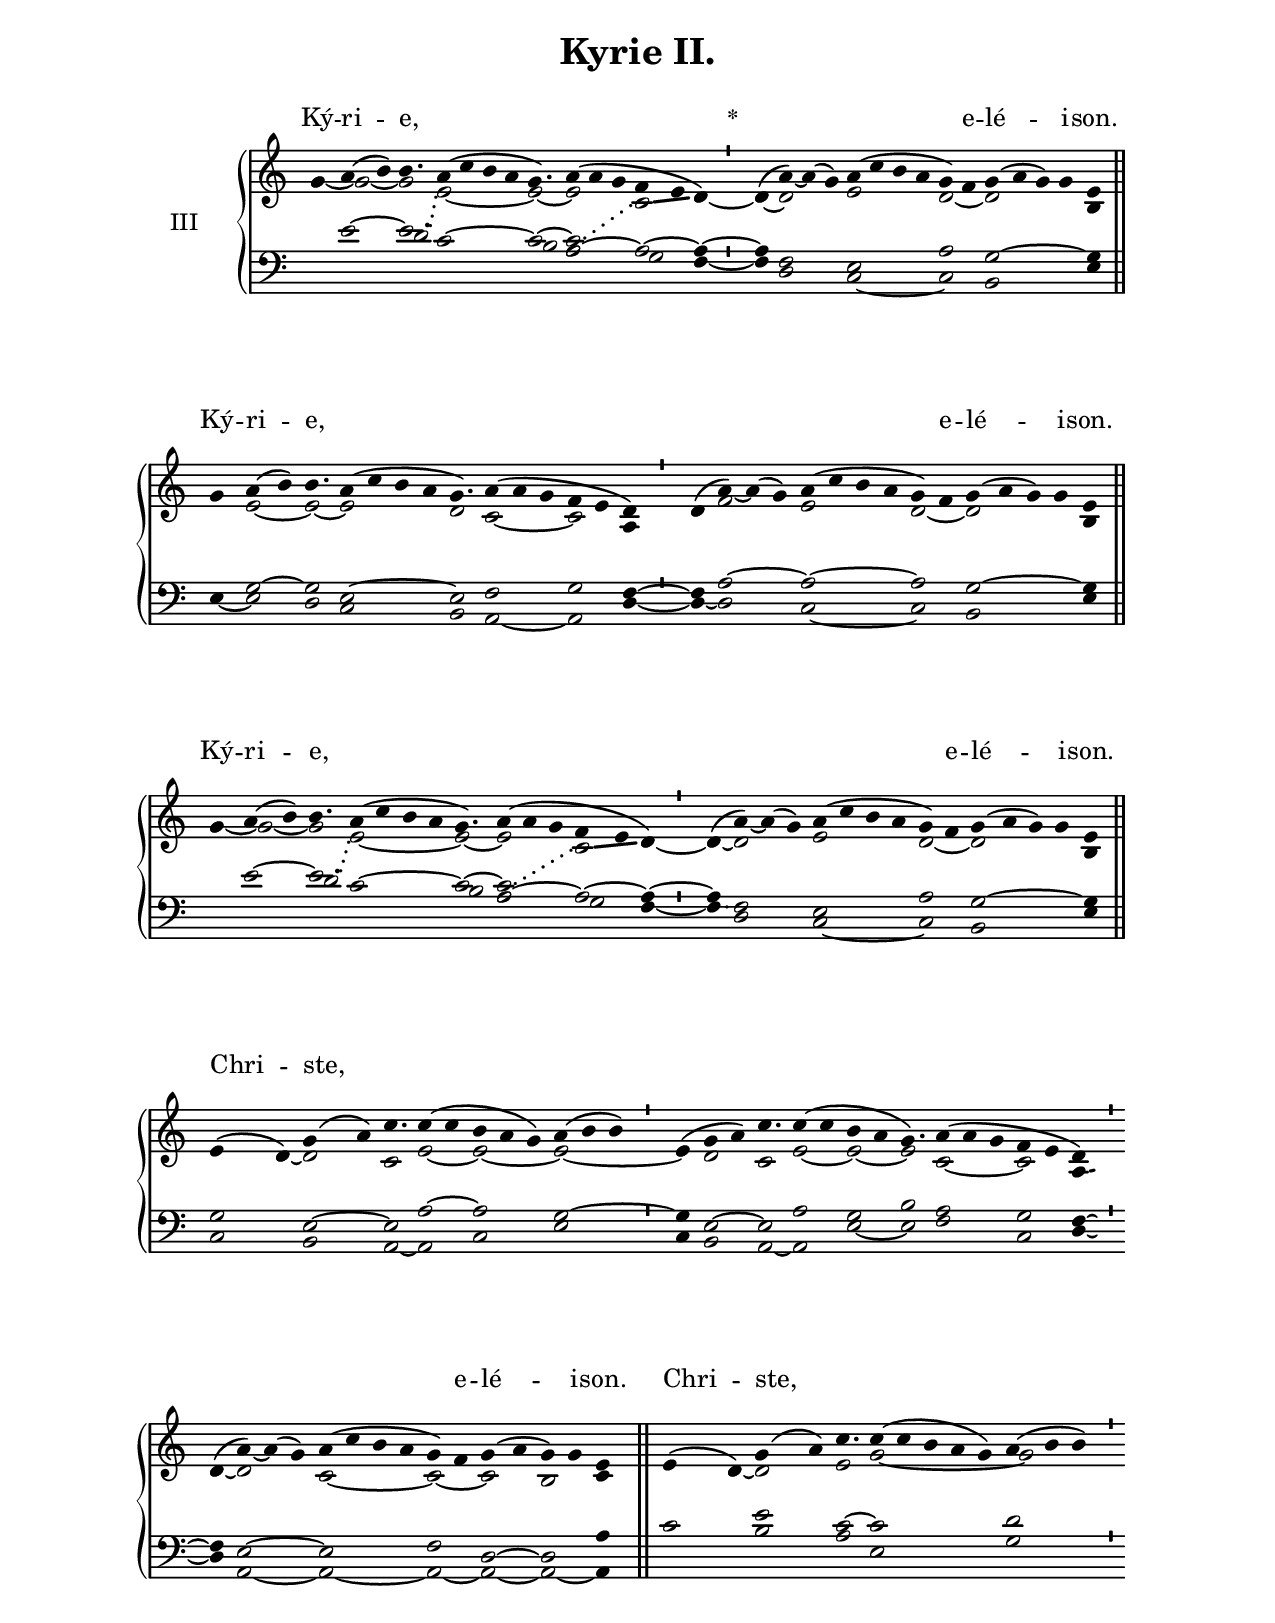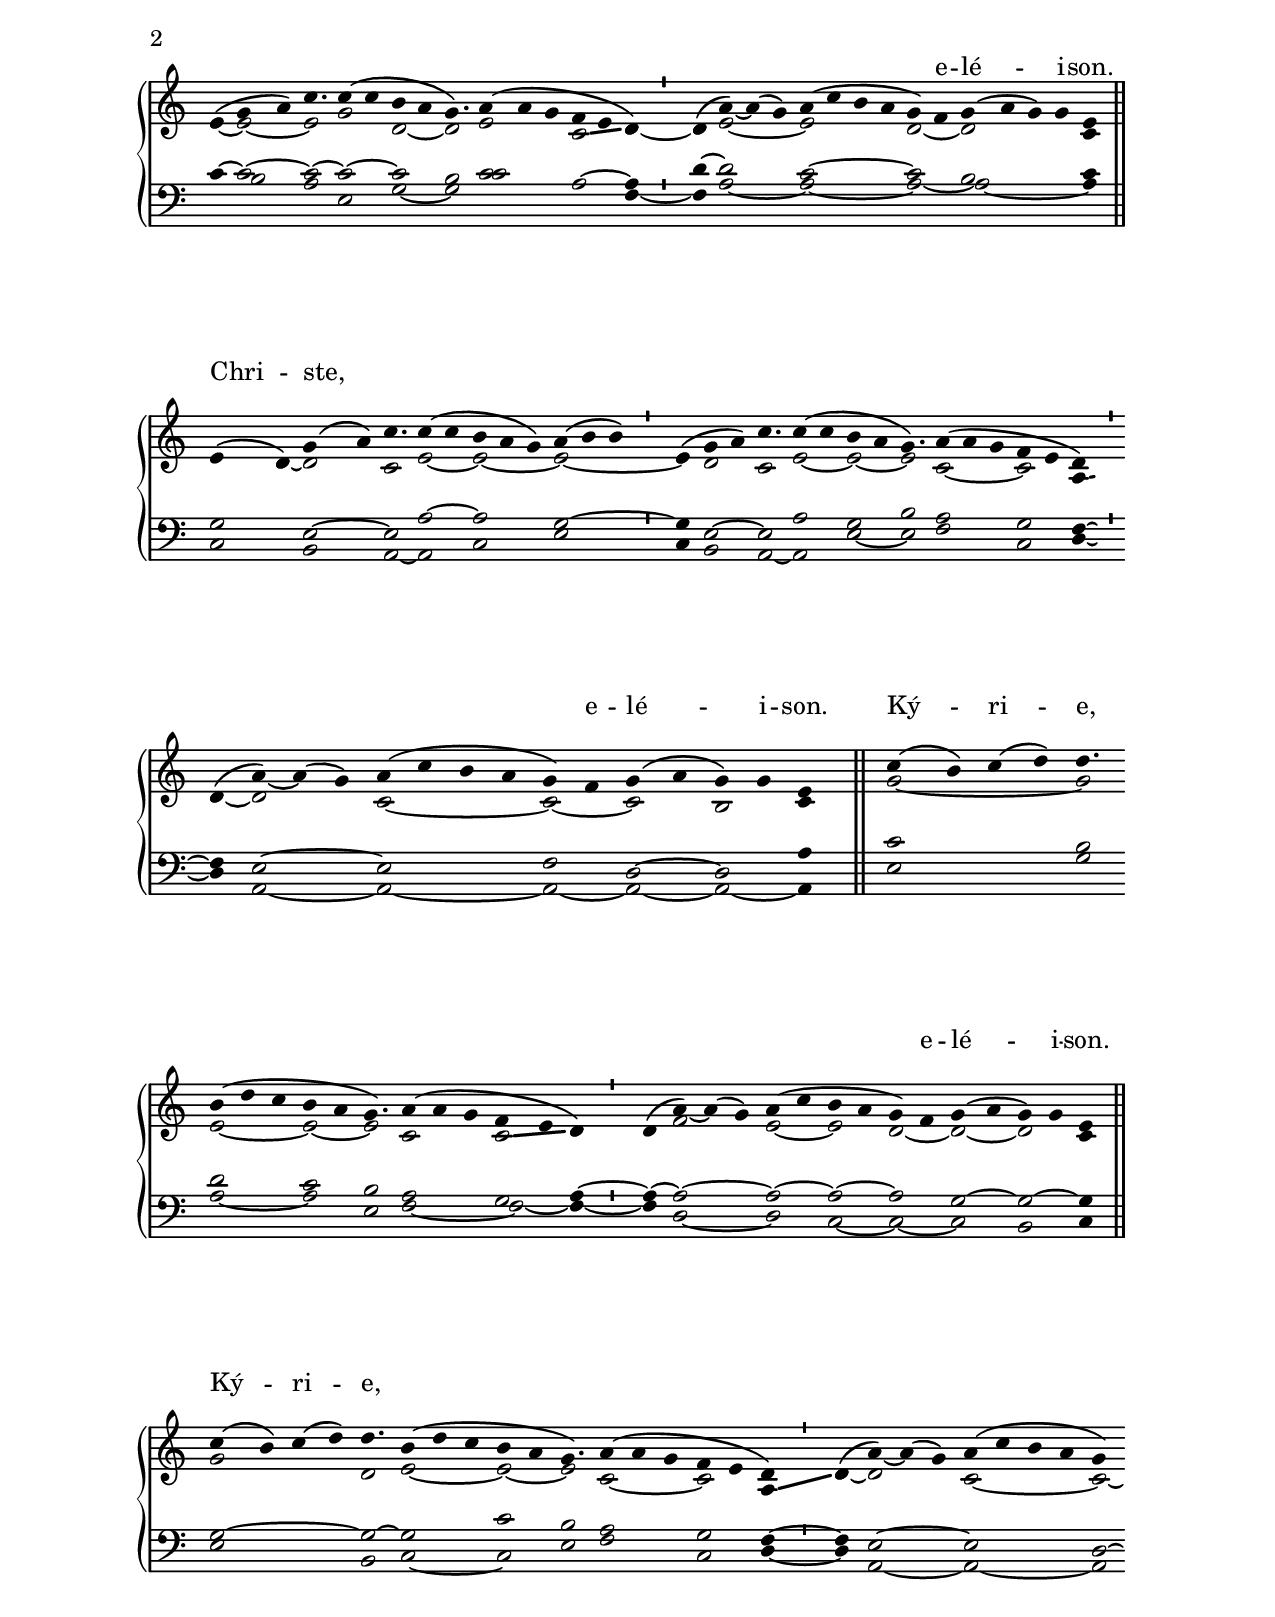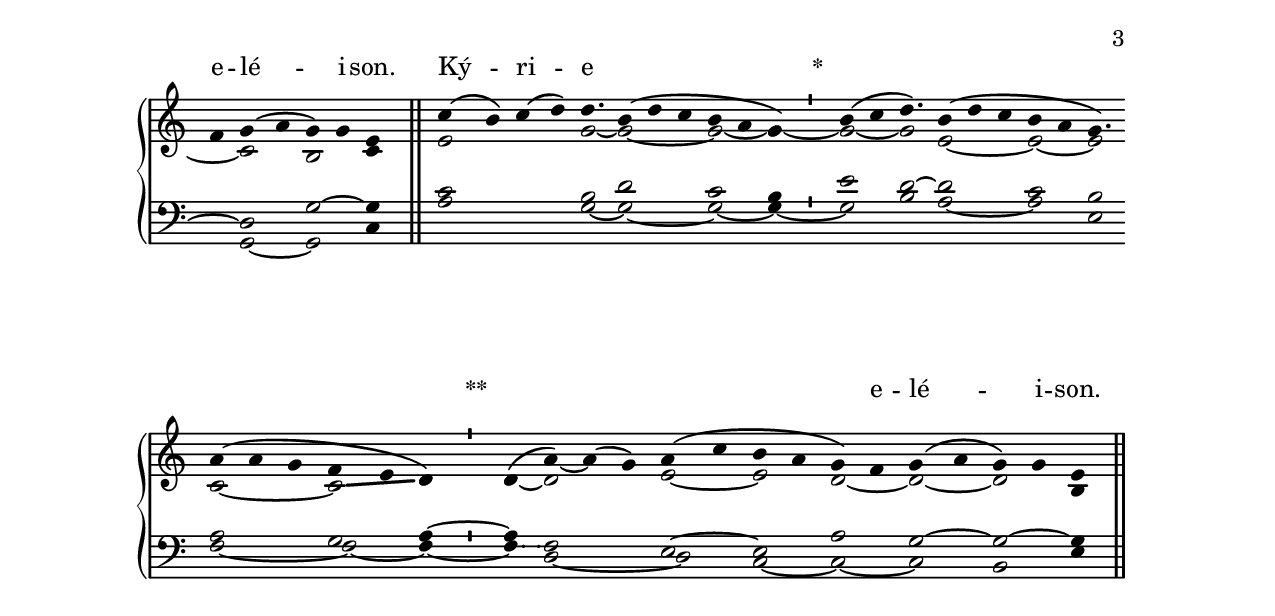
\version "2.18"
\include "gregorian.ly"
\include "noh2.ily"

%Page reference: page v.11
%(volume.page)

global = {
 \key e \phrygian
 \cadenzaOn 
 \override Glissando #'thickness = #2.0
}

\header {
  title = \markup \center-column {"Kyrie II." \vspace #1 }
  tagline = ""
  composer = ""
}

\paper {
 #(include-special-characters)
  oddHeaderMarkup = \markup \fill-line {
    \line {}
    \center-column {
      \on-the-fly #first-page     " "
      \on-the-fly #not-first-page ""
    }
    \line { \on-the-fly #print-page-number-check-first \fromproperty #'page:page-number-string }
  }
  evenHeaderMarkup = \markup \fill-line {
    \line { \on-the-fly #print-page-number-check-first \fromproperty #'page:page-number-string }
    \center-column { "" }
    \line {}
  }
}

chantText = \lyricmode {
Ký -- ri -- e, _ _ 
\set stanza = " * " _ _ e -- lé -- i -- son. 
Ký -- ri -- e, _ _ _ _ e -- lé -- i -- son. 
Ký -- ri -- e, _ _ _ _ e -- lé -- i -- son. 
Chri -- ste, _ _ _ _ _ _ _ _ _ e -- lé -- i -- son. 
Chri -- ste, _ _ _ _ _ _ _ _ _ e -- lé -- i -- son. 
Chri -- ste, _ _ _ _ _ _ _ _ _ e -- lé -- i -- son. 
Ký -- ri -- e, _ _ _ _ e -- lé -- i -- son. 
Ký -- ri -- e, _ _ _ _ e -- lé -- i -- son. 
Ký -- ri -- e _ 
\set stanza = " * " _ _ _ 
\set stanza = " ** "  _ _ e -- lé -- i -- son. }

chantMusic = {
\tieDown   g'4 a'4 ( b'4) b'4. a'4 ( c''4 b'4 a'4 g'4.) a'4 ( a'4 g'4 f'4 e'4 d'4) \divisioMinima
 d'4 ( a'4) ~ a'4 ( g'4) a'4 ( c''4 b'4 a'4 g'4) f'4 g'4 ( a'4 g'4) g'4 e'4 \finalis
 \forceBreak
 g'4 a'4 ( b'4) b'4. a'4 ( c''4 b'4 a'4 g'4.) a'4 ( a'4 g'4 f'4 e'4 d'4) \divisioMinima
 d'4 ( a'4) ~ a'4 ( g'4) a'4 ( c''4 b'4 a'4 g'4) f'4 g'4 ( a'4 g'4) g'4 e'4 \finalis
 \forceBreak
 g'4 a'4 ( b'4) b'4. a'4 ( c''4 b'4 a'4 g'4.) a'4 ( a'4 g'4 f'4 e'4 d'4) \divisioMinima
 d'4 ( a'4) ~ a'4 ( g'4) a'4 ( c''4 b'4 a'4 g'4) f'4 g'4 ( a'4 g'4) g'4 e'4 \finalis
 \forceBreak
 e'4 ( d'4) g'4 ( a'4) c''4. c''4 ( c''4 b'4 a'4 g'4) a'4 ( b'4 b'4) \divisioMinima
 e'4 ( g'4 a'4) c''4. c''4 ( c''4 b'4 a'4 g'4.) a'4 ( a'4 g'4 f'4 e'4 d'4) \divisioMinima
 \forceBreak
 d'4 ( a'4) ~ a'4 ( g'4) a'4 ( c''4 b'4 a'4 g'4) f'4 g'4 ( a'4 g'4) g'4 e'4 \finalis
 e'4 ( d'4) g'4 ( a'4) c''4. c''4 ( c''4 b'4 a'4 g'4) a'4 ( b'4 b'4) \divisioMinima
 \forceBreak
 e'4 ( g'4 a'4) c''4. c''4 ( c''4 b'4 a'4 g'4.) a'4 ( a'4 g'4 f'4 e'4 d'4) \divisioMinima
 d'4 ( a'4) ~ a'4 ( g'4) a'4 ( c''4 b'4 a'4 g'4) f'4 g'4 ( a'4 g'4) g'4 e'4 \finalis
 \forceBreak
 e'4 ( d'4) g'4 ( a'4) c''4. c''4 ( c''4 b'4 a'4 g'4) a'4 ( b'4 b'4) \divisioMinima
 e'4 ( g'4 a'4) c''4. c''4 ( c''4 b'4 a'4 g'4.) a'4 ( a'4 g'4 f'4 e'4 d'4) \divisioMinima
 \forceBreak
 d'4 ( a'4) ~ a'4 ( g'4) a'4 ( c''4 b'4 a'4 g'4) f'4 g'4 ( a'4 g'4) g'4 e'4 \finalis
 c''4 ( b'4) c''4 ( d''4) d''4. \forceBreak
 b'4 ( d''4 c''4 b'4 a'4 g'4.) a'4 ( a'4 g'4 f'4 e'4 d'4) \divisioMinima
 d'4 ( a'4) ~ a'4 ( g'4) a'4 ( c''4 b'4 a'4 g'4) f'4 g'4 ( a'4 g'4) g'4 e'4 \finalis
 \forceBreak
 c''4 ( b'4) c''4 ( d''4) d''4. b'4 ( d''4 c''4 b'4 a'4 g'4.) a'4 ( a'4 g'4 f'4 e'4 d'4) \divisioMinima
 d'4 ( a'4) ~ a'4 ( g'4) a'4 ( c''4 b'4 a'4 g'4) \forceBreak
 f'4 g'4 ( a'4 g'4) g'4 e'4 \finalis
 c''4 ( b'4) c''4 ( d''4) d''4. b'4 ( d''4 c''4 b'4 a'4 g'4) \divisioMinima
 b'4 ( c''4 d''4.) b'4 ( d''4 c''4 b'4 a'4 g'4.) \forceBreak
 a'4 ( a'4 g'4 f'4 e'4 d'4) \divisioMinima
 d'4 ( a'4) ~ a'4 ( g'4) a'4 ( c''4 b'4 a'4 g'4) f'4 g'4 ( a'4 g'4) g'4 e'4 \finalis

}

altoMusic = {
g'4 ~ g'2 ~ g'2*3/4 e'2*4/2 ~ e'2*3/4 ~ e'2*3/2 c'2 -\tweak Glissando.Y-offset #-0.8 \glissando d'4 ~ \divisioMinima
d'4 ~ d'2*3/2 e'2*4/2 d'2 ~ d'2*4/2 b4 \finalis
r4 e'2 ~ e'2*3/4 ~ e'2*4/2 d'2*3/4 c'2*3/2 ~ c'2 a4 \divisioMinima
d'4 f'2*3/2 e'2*4/2 d'2 ~ d'2*4/2 b4 \finalis
g'4 ~ g'2 ~ g'2*3/4 e'2*4/2 ~ e'2*3/4 ~ e'2*3/2 c'2 -\tweak Glissando.Y-offset #-0.8 \glissando d'4 ~ \divisioMinima
d'4 ~ d'2*3/2 e'2*4/2 d'2 ~ d'2*4/2 b4 \finalis
r4 d'4 ~ d'2 c'2*3/4 e'2 ~ e'2*3/2 ~ e'2*3/2 ~ \divisioMinima
e'4 d'2 c'2*3/4 e'2 ~ e'2 ~ e'2*3/4 c'2*3/2 ~ c'2 a4 -\tweak Glissando.Y-offset #-0.8 \glissando \divisioMinima
d'4 ~ d'2*3/2 c'2*4/2 ~ c'2 ~ c'2 b2 c'4 \finalis
r4 d'4 ~ d'2 e'2*3/4 g'2*5/2 ~ g'2*3/2 \divisioMinima
e'4 ~ e'2 ~ e'2*3/4 g'2 d'2 ~ d'2*3/4 e'2*3/2 c'2 -\tweak Glissando.Y-offset #-0.8 \glissando d'4 ~ \divisioMinima
d'4 e'2*3/2 ~ e'2*4/2 d'2 ~ d'2*4/2 c'4 \finalis
r4 d'4 ~ d'2 c'2*3/4 e'2 ~ e'2*3/2 ~ e'2*3/2 ~ \divisioMinima
e'4 d'2 c'2*3/4 e'2 ~ e'2 ~ e'2*3/4 c'2*3/2 ~ c'2 a4 -\tweak Glissando.Y-offset #-0.8 \glissando \divisioMinima
d'4 ~ d'2*3/2 c'2*4/2 ~ c'2 ~ c'2 b2 c'4 \finalis
g'2*4/2 ~ g'2*3/4 e'2*3/2 ~ e'2 ~ e'2*3/4 c'2*3/2 c'2 -\tweak Glissando.Y-offset #-0.8 \glissando d'4 \divisioMinima
r4 f'2*3/2 e'2 ~ e'2 d'2 ~ d'2 ~ d'2 c'4 \finalis
g'2*4/2 d'2*3/4 e'2*3/2 ~ e'2 ~ e'2*3/4 c'2*3/2 ~ c'2 a4 -\tweak Glissando.Y-offset #-0.8 \glissando \divisioMinima
d'4 ~ d'2*3/2 c'2*4/2 ~ c'2 ~ c'2 b2 c'4 \finalis
e'2*4/2 g'2*3/4 ~ g'2*3/2 ~ g'2 ~ g'4 ~ \divisioMinima
g'2 ~ g'2*3/4 e'2*3/2 ~ e'2 ~ e'2*3/4 c'2*3/2 ~ c'2 -\tweak Glissando.Y-offset #-0.8 \glissando d'4 \divisioMinima
d'4 ~ d'2*3/2 e'2 ~ e'2 d'2 ~ d'2 ~ d'2 b4 \finalis
}

tenorMusic = {
r4 e'2 ~ e'2*3/4 c'2*4/2 ~ c'2*3/4 ~ <c' a>2*3/2 ~ a2 ~ a4 ~ \divisioMinima
a4 f2*3/2 e2*4/2 a2 g2*4/2 ~ g4 \finalis
r4 g2 ~ g2*3/4 e2*4/2 ~ e2*3/4 f2*3/2 g2 f4 ~ \divisioMinima
f4 a2*3/2 ~ a2*4/2 ~ a2 g2*4/2 ~ g4 \finalis
r4 e'2 ~ e'2*3/4 c'2*4/2 ~ c'2*3/4 ~ <c' a>2*3/2 ~ a2 ~ a4 ~ \divisioMinima
a4 f2*3/2 e2*4/2 a2 g2*4/2 ~ g4 \finalis
g2 e2 ~ e2*3/4 a2 ~ a2*3/2 g2*3/2 ~ \divisioMinima
g4 e2 ~ e2*3/4 a2 g2 b2*3/4 a2*3/2 g2 f4 ~ \divisioMinima
f4 e2*3/2 ~ e2*4/2 f2 d2 ~ d2 a4 \finalis
c'2 e'2 c'2*3/4 ~ c'2*5/2 d'2*3/2 \divisioMinima
c'4 ~ c'2 ~ c'2*3/4 ~ c'2 ~ c'2 b2*3/4 \shiftRight c'2*3/2 a2 ~ a4 \divisioMinima
d'4 ~ d'2*3/2 c'2*4/2 ~ c'2 b2*4/2 c'4 \finalis
g2 e2 ~ e2*3/4 a2 ~ a2*3/2 g2*3/2 ~ \divisioMinima
g4 e2 ~ e2*3/4 a2 g2 b2*3/4 a2*3/2 g2 f4 ~ \divisioMinima
f4 e2*3/2 ~ e2*4/2 f2 d2 ~ d2 a4 \finalis
c'2*4/2 b2*3/4 d'2*3/2 c'2 b2*3/4 a2*3/2 g2 a4 ~ \divisioMinima
a4 ~ a2*3/2 ~ a2 ~ a2 ~ a2 g2 ~ g2 ~ g4 \finalis
g2*4/2 ~ g2*3/4 ~ g2*3/2 c'2 b2*3/4 a2*3/2 g2 f4 ~ \divisioMinima
f4 e2*3/2 ~ e2*4/2 d2 ~ d2 g2 ~ g4 \finalis
c'2*4/2 b2*3/4 d'2*3/2 c'2 b4 \divisioMinima
e'2 d'2*3/4 ~ d'2*3/2 c'2 b2*3/4 a2*3/2 g2 a4 ~ \divisioMinima
a4 f2*3/2 e2 ~ e2 a2 g2 ~ g2 ~ g4 \finalis
}

bassMusic = {
r2*3/2 d'2*11/4 b2*3/4 a2*3/2 g2 f4 ~ \divisioMinima
f4 d2*3/2 c2*4/2 ~ c2 b,2*4/2 e4 \finalis
e4 ~ e2 d2*3/4 c2*4/2 b,2*3/4 a,2*3/2 ~ a,2 d4 ~ \divisioMinima
d4 ~ d2*3/2 c2*4/2 ~ c2 b,2*4/2 e4 \finalis
r2*3/2 d'2*3/4 r2*4/2 b2*3/4 a2*3/2 g2 f4 ~ \divisioMinima
f4 d2*3/2 c2*4/2 ~ c2 b,2*4/2 e4 \finalis
c2 b,2 a,2*3/4 ~ a,2 c2*3/2 e2*3/2 \divisioMinima
c4 b,2 a,2*3/4 ~ a,2 e2 ~ e2*3/4 f2*3/2 c2 d4 ~ \divisioMinima
d4 a,2*3/2 ~ a,2*4/2 ~ a,2 ~ a,2 ~ a,2 ~ a,4 \finalis
r2 b2 a2*3/4 e2*5/2 g2*3/2 \divisioMinima
r4 b2 a2*3/4 e2 g2 ~ g2*3/4 c'2*3/2 r2 f4 ~ \divisioMinima
f4 a2*3/2 ~ a2*4/2 ~ a2 ~ a2*4/2 ~ a4 \finalis
c2 b,2 a,2*3/4 ~ a,2 c2*3/2 e2*3/2 \divisioMinima
c4 b,2 a,2*3/4 ~ a,2 e2 ~ e2*3/4 f2*3/2 c2 d4 ~ \divisioMinima
d4 a,2*3/2 ~ a,2*4/2 ~ a,2 ~ a,2 ~ a,2 ~ a,4 \finalis
e2*4/2 g2*3/4 a2*3/2 ~ a2 e2*3/4 f2*3/2 ~ f2 ~ f4 ~ \divisioMinima
f4 d2*3/2 ~ d2 c2 ~ c2 ~ c2 b,2 c4 \finalis
e2*4/2 b,2*3/4 c2*3/2 ~ c2 e2*3/4 f2*3/2 c2 d4 ~ \divisioMinima
d4 a,2*3/2 ~ a,2*4/2 ~ a,2 g,2 ~ g,2 c4 \finalis
a2*4/2 g2*3/4 ~ g2*3/2 ~ g2 ~ g4 ~ \divisioMinima
g2 b2*3/4 a2*3/2 ~ a2 e2*3/4 f2*3/2 ~ f2 ~ f4 ~ \divisioMinima
f4 d2*3/2 ~ d2 c2 ~ c2 ~ c2 b,2 e4 \finalis
}

voiceLines = {
\voiceLineStyle


s2*3/2
\allowVoiceLineBreak
\voiceLine "down" "up" e'4. e'2*1/2


s2*9/4
\allowVoiceLineBreak
\voiceLine "down" "up" c'2*3/2 c'2*1/2


s2*2/2
\allowVoiceLineBreak
\voiceLine "down" "down" f2*1/2 f2*1/2


s2*47/2
\allowVoiceLineBreak
\voiceLine "down" "up" e'4. e'2*1/2


s2*9/4
\allowVoiceLineBreak
\voiceLine "down" "up" c'2*3/2 c'2*1/2


s2*2/2
\allowVoiceLineBreak
\voiceLine "down" "down" f2*1/2 f2*1/2


s2*240/2
\allowVoiceLineBreak
\voiceLine "down" "down" f2*1/2 f2*1/2


}

\score{
  <<
    \new GrandStaff <<
      \set GrandStaff.autoBeaming = ##f
      \set GrandStaff.instrumentName = \markup \center-column {
        "III"
      }
      \new Staff = up <<
        \new Voice = "chant" {
          \voiceOne \global \chantMusic
        }
        \new Voice {
          \voiceTwo \global \altoMusic
        }
      >>

      \new Staff = down <<
        \clef bass
        \new Voice {
          \voiceOne \global \tenorMusic
        }
        \new Voice {
          \voiceTwo \global \bassMusic
        }
	\new Voice {
        \voiceThree \global \voiceLines
        }
      >>
    >>
    \new Lyrics \lyricsto chant {
      \chantText
    }
  >>
  \layout{
  }
  \midi{
    \tempo 4 = 125
  }
}
